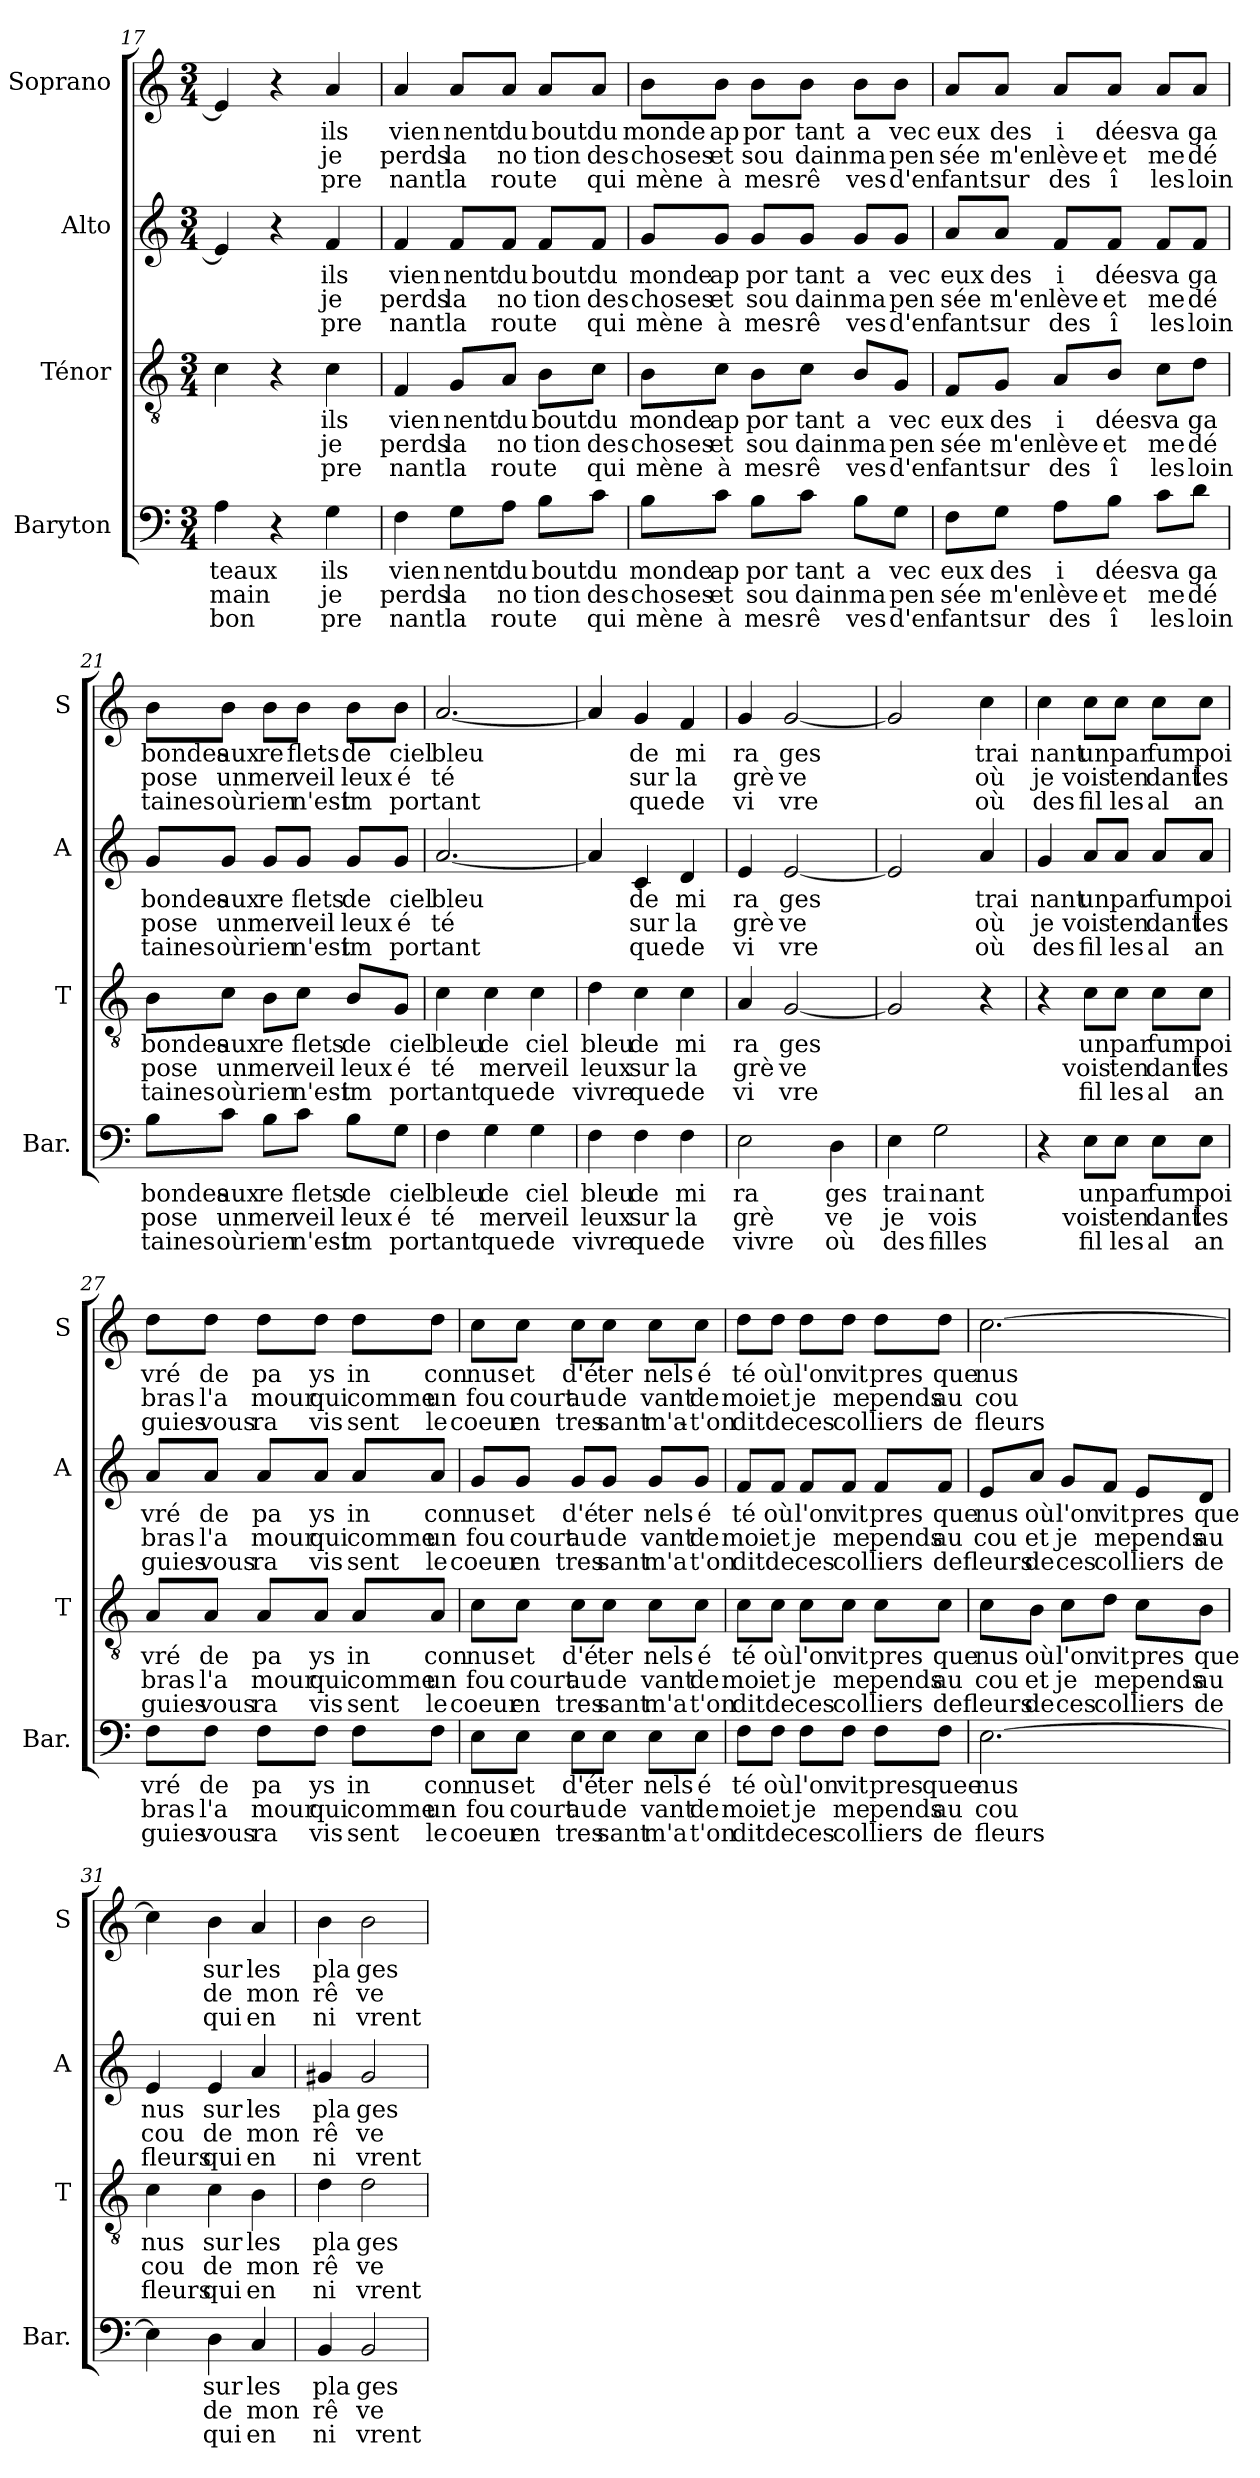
**kern	**text	**text	**text	**kern	**text	**text	**text	**kern	**text	**text	**text	**kern	**text	**text	**text
*part4	*part4	*part4	*part4	*part3	*part3	*part3	*part3	*part2	*part2	*part2	*part2	*part1	*part1	*part1	*part1
*staff4	*staff4	*staff4	*staff4	*staff3	*staff3	*staff3	*staff3	*staff2	*staff2	*staff2	*staff2	*staff1	*staff1	*staff1	*staff1
*I"Baryton	*	*	*	*I"Ténor	*	*	*	*I"Alto	*	*	*	*I"Soprano	*	*	*
*I'Bar.	*	*	*	*I'T	*	*	*	*I'A	*	*	*	*I'S	*	*	*
!!LO:LB:g=z
*clefF4	*	*	*	*clefGv2	*	*	*	*clefG2	*	*	*	*clefG2	*	*	*
*k[]	*	*	*	*k[]	*	*	*	*k[]	*	*	*	*k[]	*	*	*
*C:	*	*	*	*C:	*	*	*	*C:	*	*	*	*C:	*	*	*
*M3/4	*	*	*	*M3/4	*	*	*	*M3/4	*	*	*	*M3/4	*	*	*
=17	=17	=17	=17	=17	=17	=17	=17	=17	=17	=17	=17	=17	=17	=17	=17
!	!LO:LY:b	!LO:LY:b	!LO:LY:b	!	!	!	!	!	!	!	!	!	!	!	!
4A\	teaux	main	bon	4c\	.	.	.	4e/]	.	.	.	4e/]	.	.	.
4r	.	.	.	4r	.	.	.	4r	.	.	.	4r	.	.	.
!	!LO:LY:b	!LO:LY:b	!LO:LY:b	!	!LO:LY:b	!LO:LY:b	!LO:LY:b	!	!LO:LY:b	!LO:LY:b	!LO:LY:b	!	!LO:LY:b	!LO:LY:b	!LO:LY:b
4G\	ils	je	pre	4c\	ils	je	pre	4f/	ils	je	pre	4a/	ils	je	pre
=18	=18	=18	=18	=18	=18	=18	=18	=18	=18	=18	=18	=18	=18	=18	=18
!	!LO:LY:b	!LO:LY:b	!LO:LY:b	!	!LO:LY:b	!LO:LY:b	!LO:LY:b	!	!LO:LY:b	!LO:LY:b	!LO:LY:b	!	!LO:LY:b	!LO:LY:b	!LO:LY:b
4F\	vien	perds	nant	4F/	vien	perds	nant	4f/	vien	perds	nant	4a/	vien	perds	nant
!	!LO:LY:b	!LO:LY:b	!LO:LY:b	!	!LO:LY:b	!LO:LY:b	!LO:LY:b	!	!LO:LY:b	!LO:LY:b	!LO:LY:b	!	!LO:LY:b	!LO:LY:b	!LO:LY:b
8G\L	nent	la	la	8G/L	nent	la	la	8f/L	nent	la	la	8a/L	nent	la	la
!	!LO:LY:b	!LO:LY:b	!LO:LY:b	!	!LO:LY:b	!LO:LY:b	!LO:LY:b	!	!LO:LY:b	!LO:LY:b	!LO:LY:b	!	!LO:LY:b	!LO:LY:b	!LO:LY:b
8A\J	du	no	rou	8A/J	du	no	rou	8f/J	du	no	rou	8a/J	du	no	rou
!	!LO:LY:b	!LO:LY:b	!LO:LY:b	!	!LO:LY:b	!LO:LY:b	!LO:LY:b	!	!LO:LY:b	!LO:LY:b	!LO:LY:b	!	!LO:LY:b	!LO:LY:b	!LO:LY:b
8B\L	bout	tion	te	8B\L	bout	tion	te	8f/L	bout	tion	te	8a/L	bout	tion	te
!	!LO:LY:b	!LO:LY:b	!LO:LY:b	!	!LO:LY:b	!LO:LY:b	!LO:LY:b	!	!LO:LY:b	!LO:LY:b	!LO:LY:b	!	!LO:LY:b	!LO:LY:b	!LO:LY:b
8c\J	du	des	qui	8c\J	du	des	qui	8f/J	du	des	qui	8a/J	du	des	qui
=19	=19	=19	=19	=19	=19	=19	=19	=19	=19	=19	=19	=19	=19	=19	=19
!	!LO:LY:b	!LO:LY:b	!LO:LY:b	!	!LO:LY:b	!LO:LY:b	!LO:LY:b	!	!LO:LY:b	!LO:LY:b	!LO:LY:b	!	!LO:LY:b	!LO:LY:b	!LO:LY:b
8B\L	monde	choses	mène	8B\L	monde	choses	mène	8g/L	monde	choses	mène	8b\L	monde	choses	mène
!	!LO:LY:b	!LO:LY:b	!LO:LY:b	!	!LO:LY:b	!LO:LY:b	!LO:LY:b	!	!LO:LY:b	!LO:LY:b	!LO:LY:b	!	!LO:LY:b	!LO:LY:b	!LO:LY:b
8c\J	ap	et	à	8c\J	ap	et	à	8g/J	ap	et	à	8b\J	ap	et	à
!	!LO:LY:b	!LO:LY:b	!LO:LY:b	!	!LO:LY:b	!LO:LY:b	!LO:LY:b	!	!LO:LY:b	!LO:LY:b	!LO:LY:b	!	!LO:LY:b	!LO:LY:b	!LO:LY:b
8B\L	por	sou	mes	8B\L	por	sou	mes	8g/L	por	sou	mes	8b\L	por	sou	mes
!	!LO:LY:b	!LO:LY:b	!LO:LY:b	!	!LO:LY:b	!LO:LY:b	!LO:LY:b	!	!LO:LY:b	!LO:LY:b	!LO:LY:b	!	!LO:LY:b	!LO:LY:b	!LO:LY:b
8c\J	tant	dain	rê	8c\J	tant	dain	rê	8g/J	tant	dain	rê	8b\J	tant	dain	rê
!	!LO:LY:b	!LO:LY:b	!LO:LY:b	!	!LO:LY:b	!LO:LY:b	!LO:LY:b	!	!LO:LY:b	!LO:LY:b	!LO:LY:b	!	!LO:LY:b	!LO:LY:b	!LO:LY:b
8B\L	a	ma	ves	8B/L	a	ma	ves	8g/L	a	ma	ves	8b\L	a	ma	ves
!	!LO:LY:b	!LO:LY:b	!LO:LY:b	!	!LO:LY:b	!LO:LY:b	!LO:LY:b	!	!LO:LY:b	!LO:LY:b	!LO:LY:b	!	!LO:LY:b	!LO:LY:b	!LO:LY:b
8G\J	vec	pen	d'en	8G/J	vec	pen	d'en	8g/J	vec	pen	d'en	8b\J	vec	pen	d'en
=20	=20	=20	=20	=20	=20	=20	=20	=20	=20	=20	=20	=20	=20	=20	=20
!	!LO:LY:b	!LO:LY:b	!LO:LY:b	!	!LO:LY:b	!LO:LY:b	!LO:LY:b	!	!LO:LY:b	!LO:LY:b	!LO:LY:b	!	!LO:LY:b	!LO:LY:b	!LO:LY:b
8F\L	eux	sée	fant	8F/L	eux	sée	fant	8a/L	eux	sée	fant	8a/L	eux	sée	fant
!	!LO:LY:b	!LO:LY:b	!LO:LY:b	!	!LO:LY:b	!LO:LY:b	!LO:LY:b	!	!LO:LY:b	!LO:LY:b	!LO:LY:b	!	!LO:LY:b	!LO:LY:b	!LO:LY:b
8G\J	des	m'en	sur	8G/J	des	m'en	sur	8a/J	des	m'en	sur	8a/J	des	m'en	sur
!	!LO:LY:b	!LO:LY:b	!LO:LY:b	!	!LO:LY:b	!LO:LY:b	!LO:LY:b	!	!LO:LY:b	!LO:LY:b	!LO:LY:b	!	!LO:LY:b	!LO:LY:b	!LO:LY:b
8A\L	i	lève	des	8A/L	i	lève	des	8f/L	i	lève	des	8a/L	i	lève	des
!	!LO:LY:b	!LO:LY:b	!LO:LY:b	!	!LO:LY:b	!LO:LY:b	!LO:LY:b	!	!LO:LY:b	!LO:LY:b	!LO:LY:b	!	!LO:LY:b	!LO:LY:b	!LO:LY:b
8B\J	dées	et	î	8B/J	dées	et	î	8f/J	dées	et	î	8a/J	dées	et	î
!	!LO:LY:b	!LO:LY:b	!LO:LY:b	!	!LO:LY:b	!LO:LY:b	!LO:LY:b	!	!LO:LY:b	!LO:LY:b	!LO:LY:b	!	!LO:LY:b	!LO:LY:b	!LO:LY:b
8c\L	va	me	les	8c\L	va	me	les	8f/L	va	me	les	8a/L	va	me	les
!	!LO:LY:b	!LO:LY:b	!LO:LY:b	!	!LO:LY:b	!LO:LY:b	!LO:LY:b	!	!LO:LY:b	!LO:LY:b	!LO:LY:b	!	!LO:LY:b	!LO:LY:b	!LO:LY:b
8d\J	ga	dé	loin	8d\J	ga	dé	loin	8f/J	ga	dé	loin	8a/J	ga	dé	loin
!!LO:LB:g=z
=21	=21	=21	=21	=21	=21	=21	=21	=21	=21	=21	=21	=21	=21	=21	=21
!	!LO:LY:b	!LO:LY:b	!LO:LY:b	!	!LO:LY:b	!LO:LY:b	!LO:LY:b	!	!LO:LY:b	!LO:LY:b	!LO:LY:b	!	!LO:LY:b	!LO:LY:b	!LO:LY:b
8B\L	bondes	pose	taines	8B\L	bondes	pose	taines	8g/L	bondes	pose	taines	8b\L	bondes	pose	taines
!	!LO:LY:b	!LO:LY:b	!LO:LY:b	!	!LO:LY:b	!LO:LY:b	!LO:LY:b	!	!LO:LY:b	!LO:LY:b	!LO:LY:b	!	!LO:LY:b	!LO:LY:b	!LO:LY:b
8c\J	aux	un	où	8c\J	aux	un	où	8g/J	aux	un	où	8b\J	aux	un	où
!	!LO:LY:b	!LO:LY:b	!LO:LY:b	!	!LO:LY:b	!LO:LY:b	!LO:LY:b	!	!LO:LY:b	!LO:LY:b	!LO:LY:b	!	!LO:LY:b	!LO:LY:b	!LO:LY:b
8B\L	re	mer	rien	8B\L	re	mer	rien	8g/L	re	mer	rien	8b\L	re	mer	rien
!	!LO:LY:b	!LO:LY:b	!LO:LY:b	!	!LO:LY:b	!LO:LY:b	!LO:LY:b	!	!LO:LY:b	!LO:LY:b	!LO:LY:b	!	!LO:LY:b	!LO:LY:b	!LO:LY:b
8c\J	flets	veil	n'est	8c\J	flets	veil	n'est	8g/J	flets	veil	n'est	8b\J	flets	veil	n'est
!	!LO:LY:b	!LO:LY:b	!LO:LY:b	!	!LO:LY:b	!LO:LY:b	!LO:LY:b	!	!LO:LY:b	!LO:LY:b	!LO:LY:b	!	!LO:LY:b	!LO:LY:b	!LO:LY:b
8B\L	de	leux	im	8B/L	de	leux	im	8g/L	de	leux	im	8b\L	de	leux	im
!	!LO:LY:b	!LO:LY:b	!LO:LY:b	!	!LO:LY:b	!LO:LY:b	!LO:LY:b	!	!LO:LY:b	!LO:LY:b	!LO:LY:b	!	!LO:LY:b	!LO:LY:b	!LO:LY:b
8G\J	ciel	é	por	8G/J	ciel	é	por	8g/J	ciel	é	por	8b\J	ciel	é	por
=22	=22	=22	=22	=22	=22	=22	=22	=22	=22	=22	=22	=22	=22	=22	=22
!	!LO:LY:b	!LO:LY:b	!LO:LY:b	!	!LO:LY:b	!LO:LY:b	!LO:LY:b	!	!LO:LY:b	!LO:LY:b	!LO:LY:b	!	!LO:LY:b	!LO:LY:b	!LO:LY:b
4F\	bleu	té	tant	4c\	bleu	té	tant	[2.a/	bleu	té	tant	[2.a/	bleu	té	tant
!	!LO:LY:b	!LO:LY:b	!LO:LY:b	!	!LO:LY:b	!LO:LY:b	!LO:LY:b	!	!	!	!	!	!	!	!
4G\	de	mer	que	4c\	de	mer	que	.	.	.	.	.	.	.	.
!	!LO:LY:b	!LO:LY:b	!LO:LY:b	!	!LO:LY:b	!LO:LY:b	!LO:LY:b	!	!	!	!	!	!	!	!
4G\	ciel	veil	de	4c\	ciel	veil	de	.	.	.	.	.	.	.	.
=23	=23	=23	=23	=23	=23	=23	=23	=23	=23	=23	=23	=23	=23	=23	=23
!	!LO:LY:b	!LO:LY:b	!LO:LY:b	!	!LO:LY:b	!LO:LY:b	!LO:LY:b	!	!	!	!	!	!	!	!
4F\	bleu	leux	vivre	4d\	bleu	leux	vivre	4a/]	.	.	.	4a/]	.	.	.
!	!LO:LY:b	!LO:LY:b	!LO:LY:b	!	!LO:LY:b	!LO:LY:b	!LO:LY:b	!	!LO:LY:b	!LO:LY:b	!LO:LY:b	!	!LO:LY:b	!LO:LY:b	!LO:LY:b
4F\	de	sur	que	4c\	de	sur	que	4c/	de	sur	que	4g/	de	sur	que
!	!LO:LY:b	!LO:LY:b	!LO:LY:b	!	!LO:LY:b	!LO:LY:b	!LO:LY:b	!	!LO:LY:b	!LO:LY:b	!LO:LY:b	!	!LO:LY:b	!LO:LY:b	!LO:LY:b
4F\	mi	la	de	4c\	mi	la	de	4d/	mi	la	de	4f/	mi	la	de
=24	=24	=24	=24	=24	=24	=24	=24	=24	=24	=24	=24	=24	=24	=24	=24
!	!LO:LY:b	!LO:LY:b	!LO:LY:b	!	!LO:LY:b	!LO:LY:b	!LO:LY:b	!	!LO:LY:b	!LO:LY:b	!LO:LY:b	!	!LO:LY:b	!LO:LY:b	!LO:LY:b
2E\	ra	grè	vivre	4A/	ra	grè	vi	4e/	ra	grè	vi	4g/	ra	grè	vi
!	!	!	!	!	!LO:LY:b	!LO:LY:b	!LO:LY:b	!	!LO:LY:b	!LO:LY:b	!LO:LY:b	!	!LO:LY:b	!LO:LY:b	!LO:LY:b
.	.	.	.	[2G/	ges	ve	vre	[2e/	ges	ve	vre	[2g/	ges	ve	vre
!	!LO:LY:b	!LO:LY:b	!LO:LY:b	!	!	!	!	!	!	!	!	!	!	!	!
4D\	ges	ve	où	.	.	.	.	.	.	.	.	.	.	.	.
!!LO:PB:g=z
=25	=25	=25	=25	=25	=25	=25	=25	=25	=25	=25	=25	=25	=25	=25	=25
!	!LO:LY:b	!LO:LY:b	!LO:LY:b	!	!	!	!	!	!	!	!	!	!	!	!
4E\	trai	je	des	2G/]	.	.	.	2e/]	.	.	.	2g/]	.	.	.
!	!LO:LY:b	!LO:LY:b	!LO:LY:b	!	!	!	!	!	!	!	!	!	!	!	!
2G\	nant	vois	filles	.	.	.	.	.	.	.	.	.	.	.	.
!	!	!	!	!	!	!	!	!	!LO:LY:b	!LO:LY:b	!LO:LY:b	!	!LO:LY:b	!LO:LY:b	!LO:LY:b
.	.	.	.	4r	.	.	.	4a/	trai	où	où	4cc\	trai	où	où
=26	=26	=26	=26	=26	=26	=26	=26	=26	=26	=26	=26	=26	=26	=26	=26
!	!	!	!	!	!	!	!	!	!LO:LY:b	!LO:LY:b	!LO:LY:b	!	!LO:LY:b	!LO:LY:b	!LO:LY:b
4r	.	.	.	4r	.	.	.	4g/	nant	je	des	4cc\	nant	je	des
!	!LO:LY:b	!LO:LY:b	!LO:LY:b	!	!LO:LY:b	!LO:LY:b	!LO:LY:b	!	!LO:LY:b	!LO:LY:b	!LO:LY:b	!	!LO:LY:b	!LO:LY:b	!LO:LY:b
8E\L	un	vois	fil	8c\L	un	vois	fil	8a/L	un	vois	fil	8cc\L	un	vois	fil
!	!LO:LY:b	!LO:LY:b	!LO:LY:b	!	!LO:LY:b	!LO:LY:b	!LO:LY:b	!	!LO:LY:b	!LO:LY:b	!LO:LY:b	!	!LO:LY:b	!LO:LY:b	!LO:LY:b
8E\J	par	ten	les	8c\J	par	ten	les	8a/J	par	ten	les	8cc\J	par	ten	les
!	!LO:LY:b	!LO:LY:b	!LO:LY:b	!	!LO:LY:b	!LO:LY:b	!LO:LY:b	!	!LO:LY:b	!LO:LY:b	!LO:LY:b	!	!LO:LY:b	!LO:LY:b	!LO:LY:b
8E\L	fum	dant	al	8c\L	fum	dant	al	8a/L	fum	dant	al	8cc\L	fum	dant	al
!	!LO:LY:b	!LO:LY:b	!LO:LY:b	!	!LO:LY:b	!LO:LY:b	!LO:LY:b	!	!LO:LY:b	!LO:LY:b	!LO:LY:b	!	!LO:LY:b	!LO:LY:b	!LO:LY:b
8E\J	poi	les	an	8c\J	poi	les	an	8a/J	poi	les	an	8cc\J	poi	les	an
=27	=27	=27	=27	=27	=27	=27	=27	=27	=27	=27	=27	=27	=27	=27	=27
!	!LO:LY:b	!LO:LY:b	!LO:LY:b	!	!LO:LY:b	!LO:LY:b	!LO:LY:b	!	!LO:LY:b	!LO:LY:b	!LO:LY:b	!	!LO:LY:b	!LO:LY:b	!LO:LY:b
8F\L	vré	bras	guies	8A/L	vré	bras	guies	8a/L	vré	bras	guies	8dd\L	vré	bras	guies
!	!LO:LY:b	!LO:LY:b	!LO:LY:b	!	!LO:LY:b	!LO:LY:b	!LO:LY:b	!	!LO:LY:b	!LO:LY:b	!LO:LY:b	!	!LO:LY:b	!LO:LY:b	!LO:LY:b
8F\J	de	l'a	vous	8A/J	de	l'a	vous	8a/J	de	l'a	vous	8dd\J	de	l'a	vous
!	!LO:LY:b	!LO:LY:b	!LO:LY:b	!	!LO:LY:b	!LO:LY:b	!LO:LY:b	!	!LO:LY:b	!LO:LY:b	!LO:LY:b	!	!LO:LY:b	!LO:LY:b	!LO:LY:b
8F\L	pa	mour	ra	8A/L	pa	mour	ra	8a/L	pa	mour	ra	8dd\L	pa	mour	ra
!	!LO:LY:b	!LO:LY:b	!LO:LY:b	!	!LO:LY:b	!LO:LY:b	!LO:LY:b	!	!LO:LY:b	!LO:LY:b	!LO:LY:b	!	!LO:LY:b	!LO:LY:b	!LO:LY:b
8F\J	ys	qui	vis	8A/J	ys	qui	vis	8a/J	ys	qui	vis	8dd\J	ys	qui	vis
!	!LO:LY:b	!LO:LY:b	!LO:LY:b	!	!LO:LY:b	!LO:LY:b	!LO:LY:b	!	!LO:LY:b	!LO:LY:b	!LO:LY:b	!	!LO:LY:b	!LO:LY:b	!LO:LY:b
8F\L	in	comme	sent	8A/L	in	comme	sent	8a/L	in	comme	sent	8dd\L	in	comme	sent
!	!LO:LY:b	!LO:LY:b	!LO:LY:b	!	!LO:LY:b	!LO:LY:b	!LO:LY:b	!	!LO:LY:b	!LO:LY:b	!LO:LY:b	!	!LO:LY:b	!LO:LY:b	!LO:LY:b
8F\J	con	un	le	8A/J	con	un	le	8a/J	con	un	le	8dd\J	con	un	le
=28	=28	=28	=28	=28	=28	=28	=28	=28	=28	=28	=28	=28	=28	=28	=28
!	!LO:LY:b	!LO:LY:b	!LO:LY:b	!	!LO:LY:b	!LO:LY:b	!LO:LY:b	!	!LO:LY:b	!LO:LY:b	!LO:LY:b	!	!LO:LY:b	!LO:LY:b	!LO:LY:b
8E\L	nus	fou	coeur	8c\L	nus	fou	coeur	8g/L	nus	fou	coeur	8cc\L	nus	fou	coeur
!	!LO:LY:b	!LO:LY:b	!LO:LY:b	!	!LO:LY:b	!LO:LY:b	!LO:LY:b	!	!LO:LY:b	!LO:LY:b	!LO:LY:b	!	!LO:LY:b	!LO:LY:b	!LO:LY:b
8E\J	et	court	en	8c\J	et	court	en	8g/J	et	court	en	8cc\J	et	court	en
!	!LO:LY:b	!LO:LY:b	!LO:LY:b	!	!LO:LY:b	!LO:LY:b	!LO:LY:b	!	!LO:LY:b	!LO:LY:b	!LO:LY:b	!	!LO:LY:b	!LO:LY:b	!LO:LY:b
8E\L	d'é	au	tres	8c\L	d'é	au	tres	8g/L	d'é	au	tres	8cc\L	d'é	au	tres
!	!LO:LY:b	!LO:LY:b	!LO:LY:b	!	!LO:LY:b	!LO:LY:b	!LO:LY:b	!	!LO:LY:b	!LO:LY:b	!LO:LY:b	!	!LO:LY:b	!LO:LY:b	!LO:LY:b
8E\J	ter	de	sant	8c\J	ter	de	sant	8g/J	ter	de	sant	8cc\J	ter	de	sant
!	!LO:LY:b	!LO:LY:b	!LO:LY:b	!	!LO:LY:b	!LO:LY:b	!LO:LY:b	!	!LO:LY:b	!LO:LY:b	!LO:LY:b	!	!LO:LY:b	!LO:LY:b	!LO:LY:b
8E\L	nels	vant	m'a	8c\L	nels	vant	m'a	8g/L	nels	vant	m'a	8cc\L	nels	vant	m'a-
!	!LO:LY:b	!LO:LY:b	!LO:LY:b	!	!LO:LY:b	!LO:LY:b	!LO:LY:b	!	!LO:LY:b	!LO:LY:b	!LO:LY:b	!	!LO:LY:b	!LO:LY:b	!LO:LY:b
8E\J	é	de	t'on	8c\J	é	de	t'on	8g/J	é	de	t'on	8cc\J	é	de	-t'on
!!LO:LB:g=z
=29	=29	=29	=29	=29	=29	=29	=29	=29	=29	=29	=29	=29	=29	=29	=29
!	!LO:LY:b	!LO:LY:b	!LO:LY:b	!	!LO:LY:b	!LO:LY:b	!LO:LY:b	!	!LO:LY:b	!LO:LY:b	!LO:LY:b	!	!LO:LY:b	!LO:LY:b	!LO:LY:b
8F\L	té	moi	dit	8c\L	té	moi	dit	8f/L	té	moi	dit	8dd\L	té	moi	dit
!	!LO:LY:b	!LO:LY:b	!LO:LY:b	!	!LO:LY:b	!LO:LY:b	!LO:LY:b	!	!LO:LY:b	!LO:LY:b	!LO:LY:b	!	!LO:LY:b	!LO:LY:b	!LO:LY:b
8F\J	où	et	de	8c\J	où	et	de	8f/J	où	et	de	8dd\J	où	et	de
!	!LO:LY:b	!LO:LY:b	!LO:LY:b	!	!LO:LY:b	!LO:LY:b	!LO:LY:b	!	!LO:LY:b	!LO:LY:b	!LO:LY:b	!	!LO:LY:b	!LO:LY:b	!LO:LY:b
8F\L	l'on	je	ces	8c\L	l'on	je	ces	8f/L	l'on	je	ces	8dd\L	l'on	je	ces
!	!LO:LY:b	!LO:LY:b	!LO:LY:b	!	!LO:LY:b	!LO:LY:b	!LO:LY:b	!	!LO:LY:b	!LO:LY:b	!LO:LY:b	!	!LO:LY:b	!LO:LY:b	!LO:LY:b
8F\J	vit	me	col	8c\J	vit	me	col	8f/J	vit	me	col	8dd\J	vit	me	col
!	!LO:LY:b	!LO:LY:b	!LO:LY:b	!	!LO:LY:b	!LO:LY:b	!LO:LY:b	!	!LO:LY:b	!LO:LY:b	!LO:LY:b	!	!LO:LY:b	!LO:LY:b	!LO:LY:b
8F\L	pres	pends	liers	8c\L	pres	pends	liers	8f/L	pres	pends	liers	8dd\L	pres	pends	liers
!	!LO:LY:b	!LO:LY:b	!LO:LY:b	!	!LO:LY:b	!LO:LY:b	!LO:LY:b	!	!LO:LY:b	!LO:LY:b	!LO:LY:b	!	!LO:LY:b	!LO:LY:b	!LO:LY:b
8F\J	quee	au	de	8c\J	que	au	de	8f/J	que	au	de	8dd\J	que	au	de
=30	=30	=30	=30	=30	=30	=30	=30	=30	=30	=30	=30	=30	=30	=30	=30
!	!LO:LY:b	!LO:LY:b	!LO:LY:b	!	!LO:LY:b	!LO:LY:b	!LO:LY:b	!	!LO:LY:b	!LO:LY:b	!LO:LY:b	!	!LO:LY:b	!LO:LY:b	!LO:LY:b
[2.E\	nus	cou	fleurs	8c\L	nus	cou	fleurs	8e/L	nus	cou	fleurs	[2.cc\	nus	cou	fleurs
!	!	!	!	!	!LO:LY:b	!LO:LY:b	!LO:LY:b	!	!LO:LY:b	!LO:LY:b	!LO:LY:b	!	!	!	!
.	.	.	.	8B\J	où	et	de	8a/J	où	et	de	.	.	.	.
!	!	!	!	!	!LO:LY:b	!LO:LY:b	!LO:LY:b	!	!LO:LY:b	!LO:LY:b	!LO:LY:b	!	!	!	!
.	.	.	.	8c\L	l'on	je	ces	8g/L	l'on	je	ces	.	.	.	.
!	!	!	!	!	!LO:LY:b	!LO:LY:b	!LO:LY:b	!	!LO:LY:b	!LO:LY:b	!LO:LY:b	!	!	!	!
.	.	.	.	8d\J	vit	me	col	8f/J	vit	me	col	.	.	.	.
!	!	!	!	!	!LO:LY:b	!LO:LY:b	!LO:LY:b	!	!LO:LY:b	!LO:LY:b	!LO:LY:b	!	!	!	!
.	.	.	.	8c\L	pres	pends	liers	8e/L	pres	pends	liers	.	.	.	.
!	!	!	!	!	!LO:LY:b	!LO:LY:b	!LO:LY:b	!	!LO:LY:b	!LO:LY:b	!LO:LY:b	!	!	!	!
.	.	.	.	8B\J	que	au	de	8d/J	que	au	de	.	.	.	.
=31	=31	=31	=31	=31	=31	=31	=31	=31	=31	=31	=31	=31	=31	=31	=31
!	!	!	!	!	!LO:LY:b	!LO:LY:b	!LO:LY:b	!	!LO:LY:b	!LO:LY:b	!LO:LY:b	!	!	!	!
4E\]	.	.	.	4c\	nus	cou	fleurs	4e/	nus	cou	fleurs	4cc\]	.	.	.
!	!LO:LY:b	!LO:LY:b	!LO:LY:b	!	!LO:LY:b	!LO:LY:b	!LO:LY:b	!	!LO:LY:b	!LO:LY:b	!LO:LY:b	!	!LO:LY:b	!LO:LY:b	!LO:LY:b
4D\	sur	de	qui	4c\	sur	de	qui	4e/	sur	de	qui	4b\	sur	de	qui
!	!LO:LY:b	!LO:LY:b	!LO:LY:b	!	!LO:LY:b	!LO:LY:b	!LO:LY:b	!	!LO:LY:b	!LO:LY:b	!LO:LY:b	!	!LO:LY:b	!LO:LY:b	!LO:LY:b
4C/	les	mon	en	4B\	les	mon	en	4a/	les	mon	en	4a/	les	mon	en
=32	=32	=32	=32	=32	=32	=32	=32	=32	=32	=32	=32	=32	=32	=32	=32
!	!LO:LY:b	!LO:LY:b	!LO:LY:b	!	!LO:LY:b	!LO:LY:b	!LO:LY:b	!	!LO:LY:b	!LO:LY:b	!LO:LY:b	!	!LO:LY:b	!LO:LY:b	!LO:LY:b
4BB/	pla	rê	ni	4d\	pla	rê	ni	4g#X/	pla	rê	ni	4b\	pla	rê	ni
!	!LO:LY:b	!LO:LY:b	!LO:LY:b	!	!LO:LY:b	!LO:LY:b	!LO:LY:b	!	!LO:LY:b	!LO:LY:b	!LO:LY:b	!	!LO:LY:b	!LO:LY:b	!LO:LY:b
2BB/	ges	ve	vrent	2d\	ges	ve	vrent	2g#/	ges	ve	vrent	2b\	ges	ve	vrent
=	=	=	=	=	=	=	=	=	=	=	=	=	=	=	=
*-	*-	*-	*-	*-	*-	*-	*-	*-	*-	*-	*-	*-	*-	*-	*-
